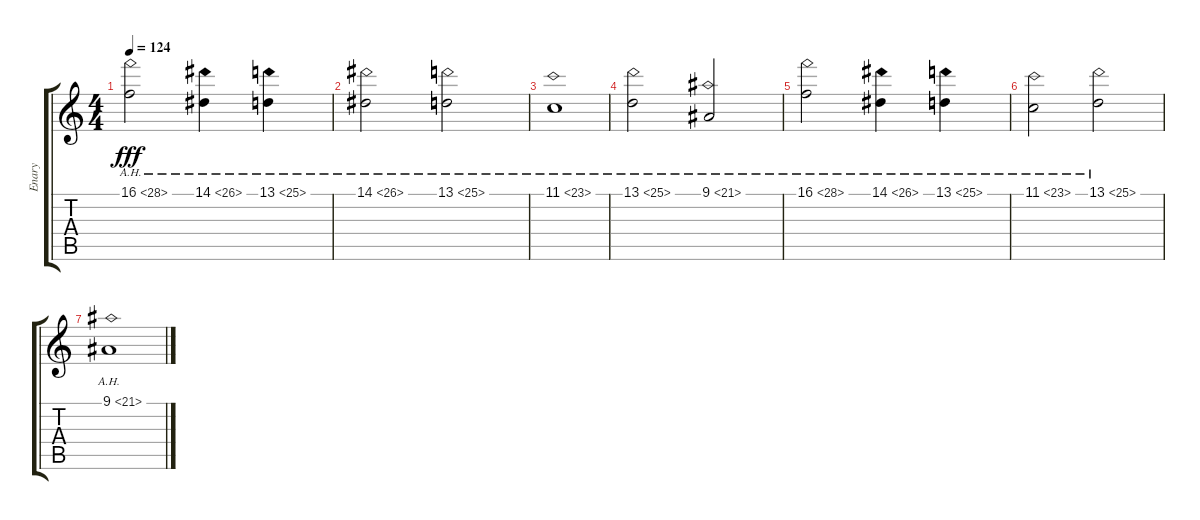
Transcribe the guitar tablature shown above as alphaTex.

\track ("Enary" "Enary") {instrument glockenspiel}
\staff {score tabs}
\tuning (Db4 Ab3 E3 B2 Gb2 B1) {hide}
\ts (4 4)
\tempo 124
\clef g2
\ks c
16.1{ah 12}.2{dy fff} 14.1{ah 12}.4 13.1{ah 12}.4 |
14.1{ah 12}.2 13.1{ah 12}.2 |
11.1{ah 12}.1 |
13.1{ah 12}.2 9.1{ah 12}.2 |
16.1{ah 12}.2 14.1{ah 12}.4 13.1{ah 12}.4 |
11.1{ah 12}.2 13.1{ah 12}.2 |
9.1{ah 12}.1
